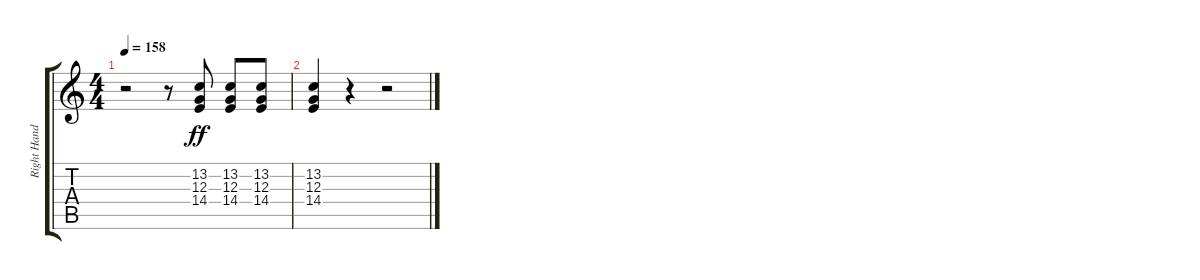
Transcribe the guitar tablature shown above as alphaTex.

\track ("Right Hand" "Right Hand") {instrument acousticgrandpiano}
\staff {score tabs}
\tuning (E4 B3 G3 D3 A2 E2) {hide}
\ts (4 4)
\tempo 158
\clef g2
\ks c
r.2{dy ff} r.8 (13.2 12.3 14.4).8 (13.2 12.3 14.4).8 (13.2 12.3 14.4).8 |
(13.2 12.3 14.4).4 r.4 r.2
